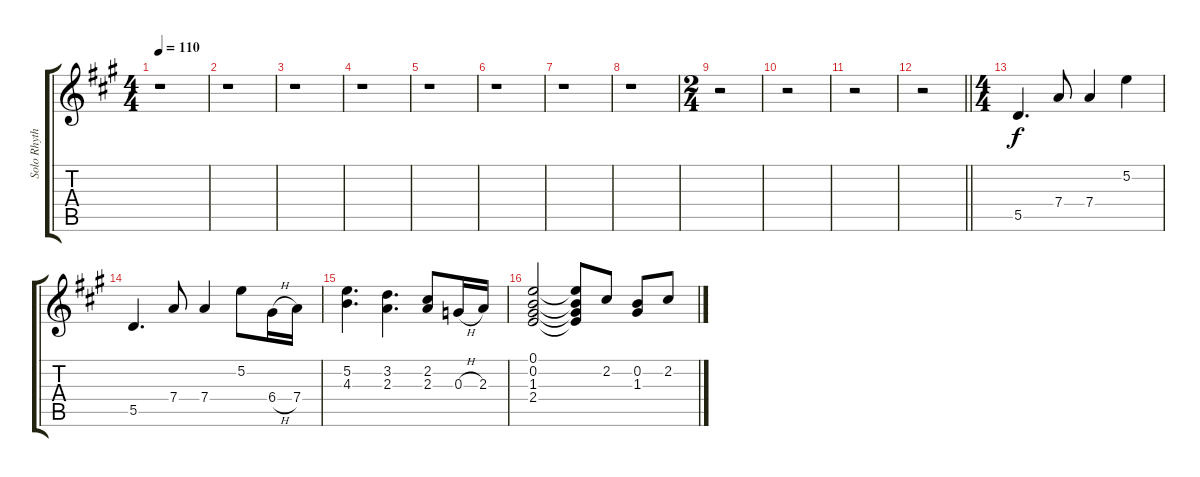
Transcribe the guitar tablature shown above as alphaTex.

\track ("Solo Rhythm" "Solo Rhyth") {instrument distortionguitar}
\staff {score tabs}
\tuning (E4 B3 G3 D3 A2 E2) {hide}
\ts (4 4)
\tempo 110
\clef g2
\ks a
r.1{dy f} |
r.1 |
r.1 |
r.1 |
r.1 |
r.1 |
r.1 |
r.1 |
\ts (2 4)
r.2 |
r.2 |
r.2 |
\barLineRight lightlight
r.2 |
\ts (4 4)
5.5.4{d} 7.4.8 7.4.4 5.2.4 |
5.5.4{d} 7.4.8 7.4.4 5.2.8 6.4{h}.16 7.4.16 |
(5.2 4.3).4{d} (3.2 2.3).4{d} (2.2 2.3).8 0.3{h}.16 2.3.16 |
(0.1 0.2 1.3 2.4).2 (0.1{t} 0.2{t} 1.3{t} 2.4{t}).8 2.2.8 (0.2 1.3).8 2.2.8
